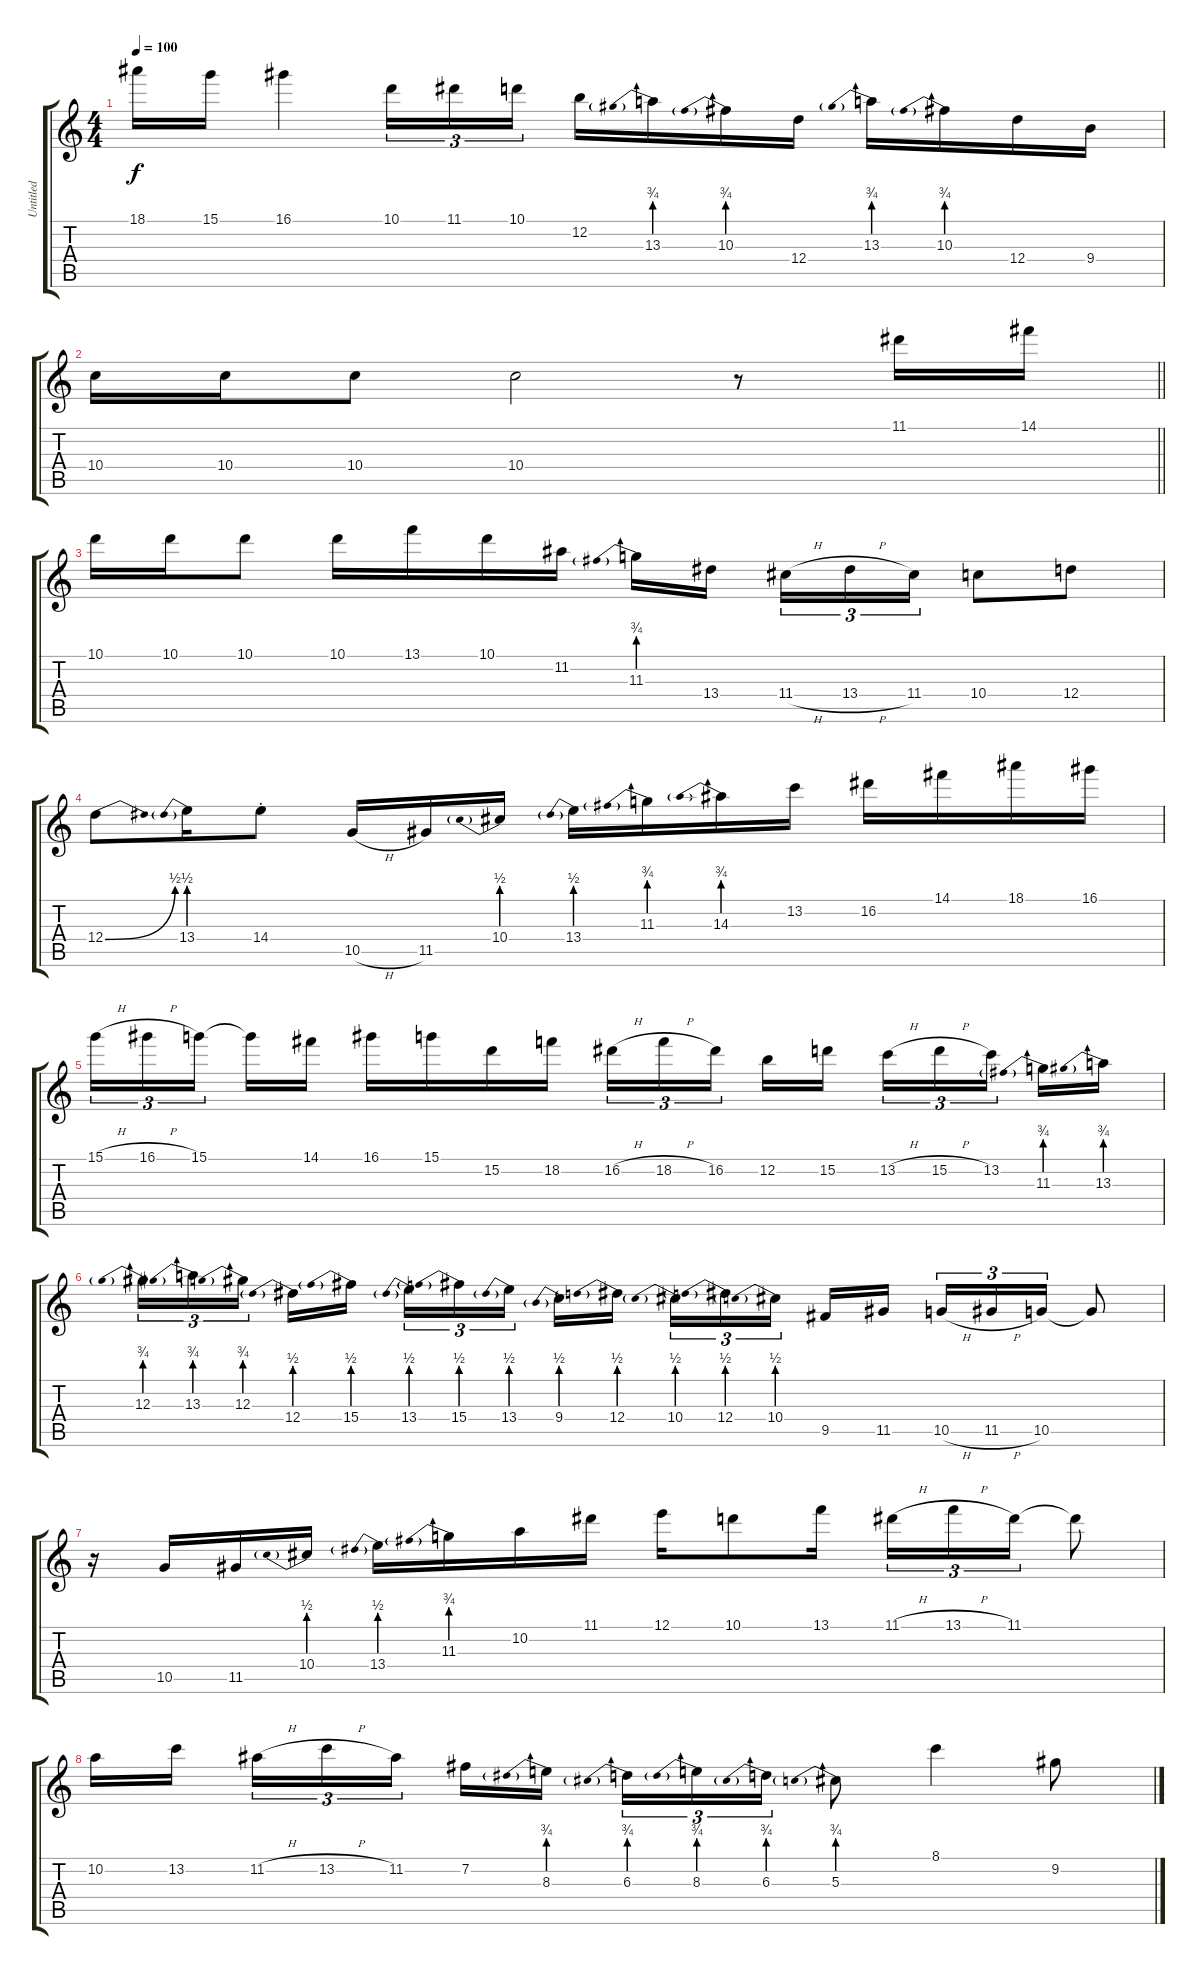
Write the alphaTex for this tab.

\track ("Untitled" "Untitled") {instrument acousticguitarsteel}
\staff {score tabs}
\tuning (E4 B3 G3 D3 A2 E2) {hide}
\ts (4 4)
\tempo 100
\clef g2
\ks c
18.1.16{dy f} 15.1.16 16.1.4 10.1.16{tu (3 2)} 11.1.16{tu (3 2)} 10.1.16{tu (3 2)} 12.2.16 13.3{be (prebend 0 3 60 3)}.16 10.3{be (prebend 0 3 60 3)}.16 12.4.16 13.3{be (prebend 0 3 60 3)}.16 10.3{be (prebend 0 3 60 3)}.16 12.4.16 9.4.16 |
\barLineRight lightlight
10.4.16 10.4.16 10.4.8 10.4.2 r.8 11.1.16 14.1.16 |
10.1.16 10.1.16 10.1.8 10.1.16 13.1.16 10.1.16 11.2.16 11.3{be (prebend 0 3 60 3)}.16 13.4.16{beam splitsecondary} 11.4{h}.16{tu (3 2)} 13.4{h}.16{tu (3 2)} 11.4.16{tu (3 2)} 10.4.8 12.4.8 |
12.4{be (bend 0 0 60 2)}.8 13.4{be (prebend 0 2 60 2)}.16 14.4{st}.8 10.5{h}.16 11.5.16 10.4{be (prebend 0 2 60 2)}.16 13.4{be (prebend 0 2 60 2)}.16 11.3{be (prebend 0 3 60 3)}.16 14.3{be (prebend 0 3 60 3)}.16 13.2.16 16.2.16 14.1.16 18.1.16 16.1.16 |
15.1{h}.16{tu (3 2)} 16.1{h}.16{tu (3 2)} 15.1.16{tu (3 2) beam splitsecondary} 15.1{t}.16 14.1.16 16.1.16 15.1.16 15.2.16 18.2.16 16.2{h}.16{tu (3 2)} 18.2{h}.16{tu (3 2)} 16.2.16{tu (3 2) beam splitsecondary} 12.2.16 15.2.16 13.2{h}.16{tu (3 2)} 15.2{h}.16{tu (3 2)} 13.2.16{tu (3 2) beam splitsecondary} 11.3{be (prebend 0 3 60 3)}.16 13.3{be (prebend 0 3 60 3)}.16 |
12.3{be (prebend 0 3 60 3)}.16{tu (3 2)} 13.3{be (prebend 0 3 60 3)}.16{tu (3 2)} 12.3{be (prebend 0 3 60 3)}.16{tu (3 2) beam splitsecondary} 12.4{be (prebend 0 2 60 2)}.16 15.4{be (prebend 0 2 60 2)}.16 13.4{be (prebend 0 2 60 2)}.16{tu (3 2)} 15.4{be (prebend 0 2 60 2)}.16{tu (3 2)} 13.4{be (prebend 0 2 60 2)}.16{tu (3 2) beam splitsecondary} 9.4{be (prebend 0 2 60 2)}.16 12.4{be (prebend 0 2 60 2)}.16 10.4{be (prebend 0 2 60 2)}.16{tu (3 2)} 12.4{be (prebend 0 2 60 2)}.16{tu (3 2)} 10.4{be (prebend 0 2 60 2)}.16{tu (3 2) beam splitsecondary} 9.5.16 11.5.16 10.5{h}.16{tu (3 2)} 11.5{h}.16{tu (3 2)} 10.5.16{tu (3 2)} 10.5{t}.8 |
r.16 10.5.16 11.5.16 10.4{be (prebend 0 2 60 2)}.16 13.4{be (prebend 0 2 60 2)}.16 11.3{be (prebend 0 3 60 3)}.16 10.2.16 11.1.16 12.1.16 10.1.8 13.1.16 11.1{h}.16{tu (3 2)} 13.1{h}.16{tu (3 2)} 11.1.16{tu (3 2)} 11.1{t}.8 |
10.2.16 13.2.16{beam splitsecondary} 11.2{h}.16{tu (3 2)} 13.2{h}.16{tu (3 2)} 11.2.16{tu (3 2)} 7.2.16 8.3{be (prebend 0 3 60 3)}.16{beam splitsecondary} 6.3{be (prebend 0 3 60 3)}.16{tu (3 2)} 8.3{be (prebend 0 3 60 3)}.16{tu (3 2)} 6.3{be (prebend 0 3 60 3)}.16{tu (3 2)} 5.3{be (prebend 0 3 60 3)}.8 8.1.4 9.2.8
